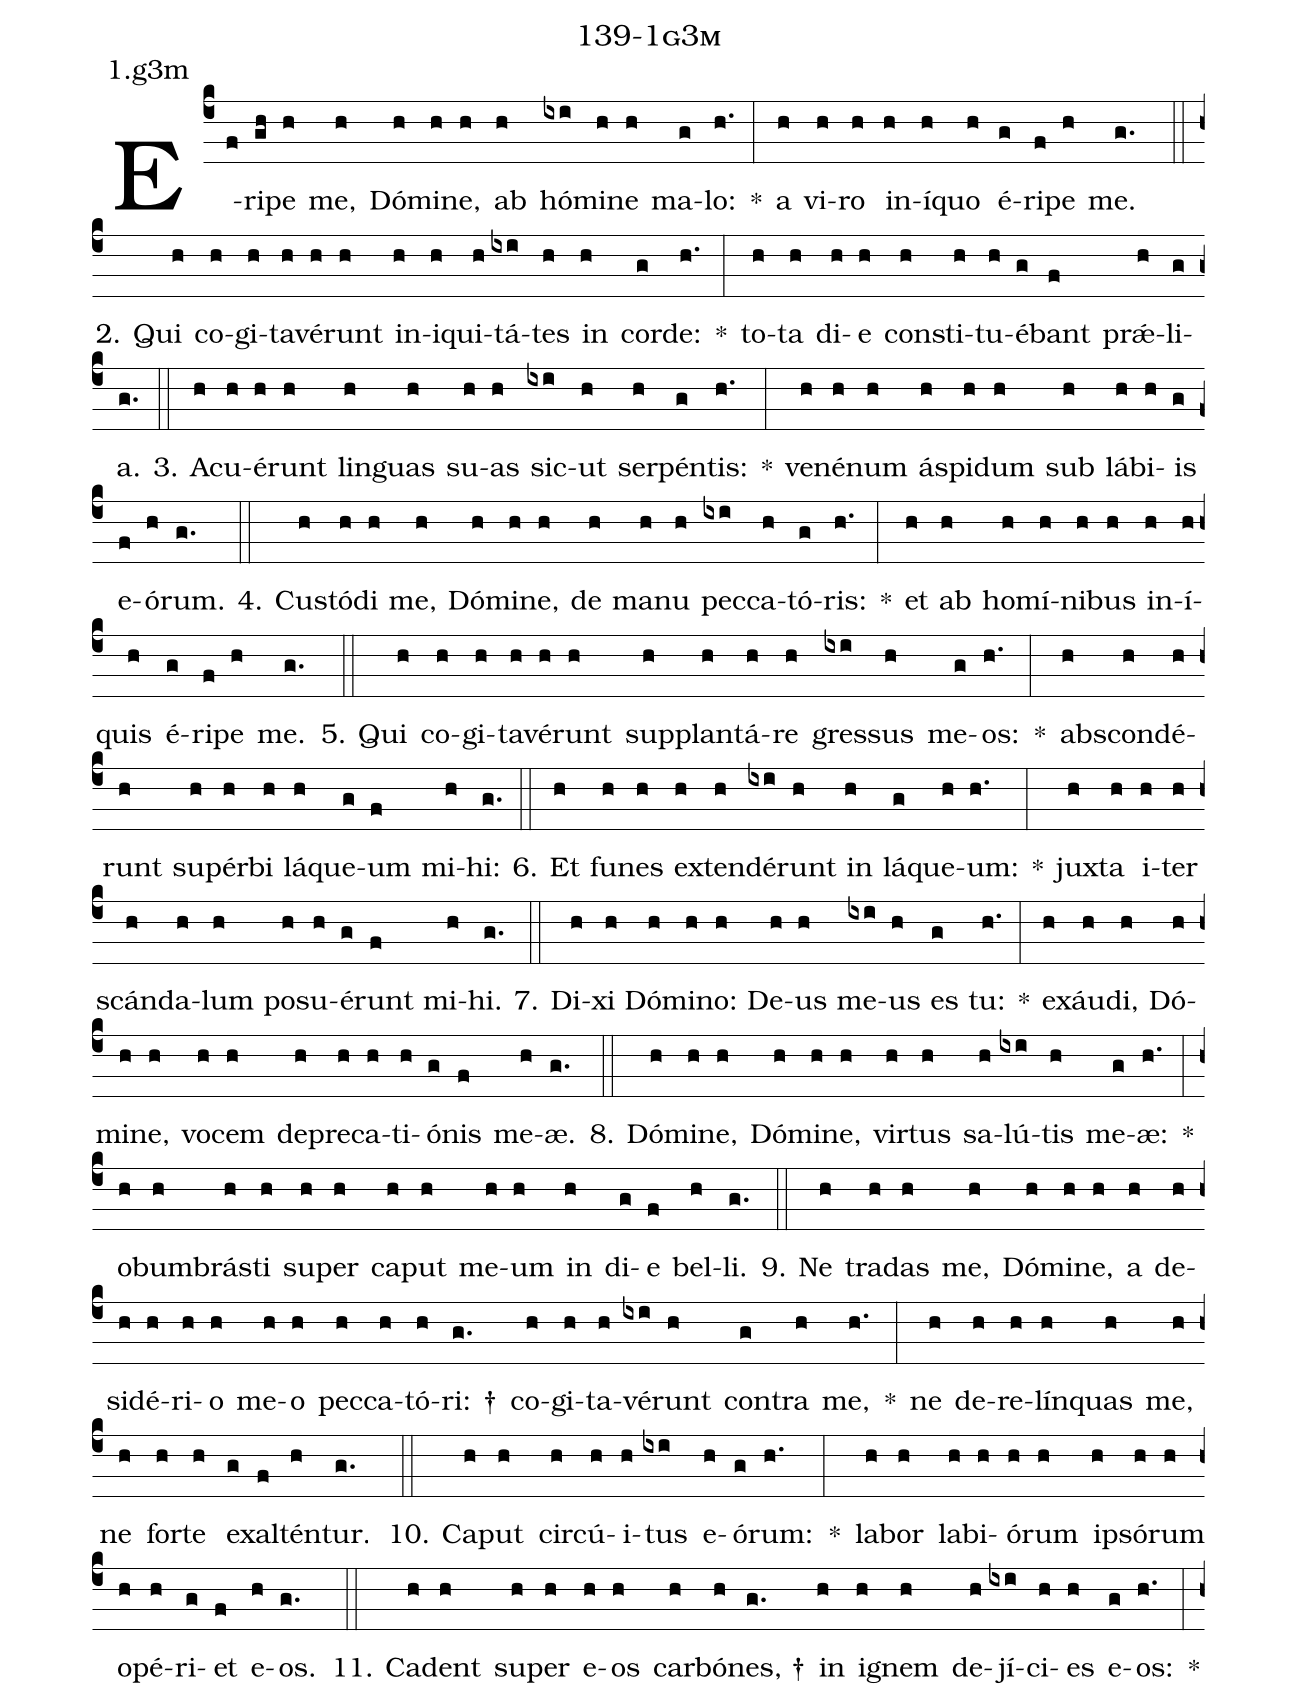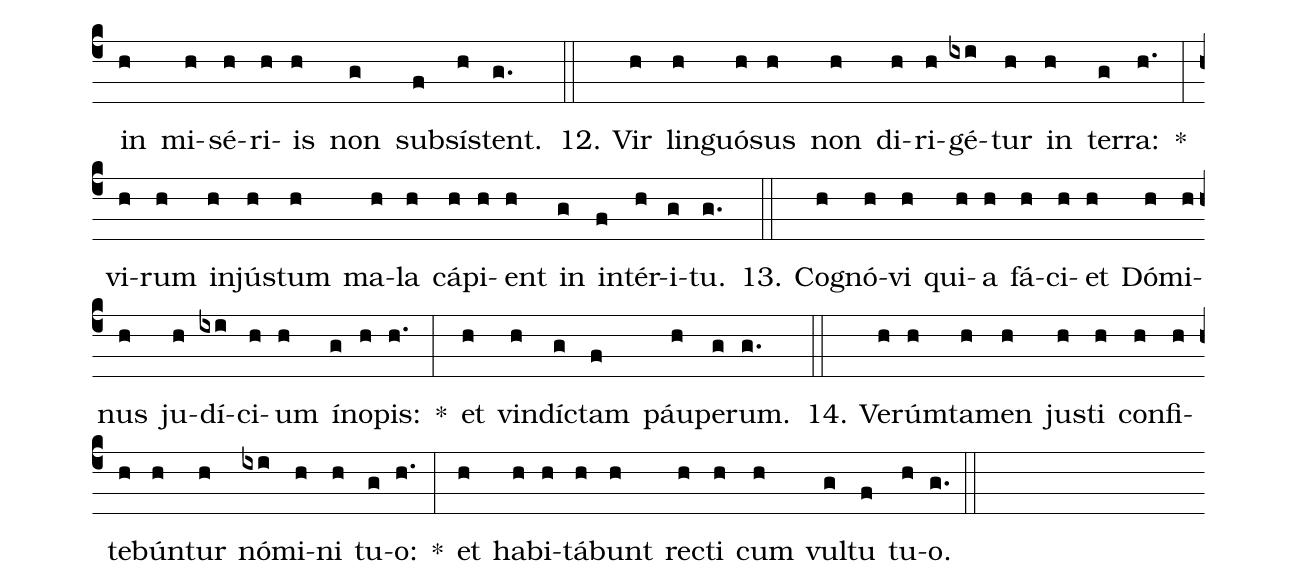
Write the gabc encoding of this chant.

name: 139-1g3m;
annotation: 1.g3m;
%%
(c4)E(f)ri(gh)pe(h) me,(h) Dó(h)mi(h)ne,(h) ab(h) hó(ixi)mi(h)ne(h) ma(g)lo:(h.) *(:) a(h) vi(h)ro(h) in(h)í(h)quo(h) é(g)ri(f)pe(h) me.(g.) (::)
2. Qui(h) co(h)gi(h)ta(h)vé(h)runt(h) in(h)i(h)qui(h)tá(ixi)tes(h) in(h) cor(g)de:(h.) *(:) to(h)ta(h) di(h)e(h) con(h)sti(h)tu(h)é(g)bant(f) prǽ(h)li(g)a.(g.) (::)
3. A(h)cu(h)é(h)runt(h) lin(h)guas(h) su(h)as(h) sic(ixi)ut(h) ser(h)pén(g)tis:(h.) *(:) ve(h)né(h)num(h) ás(h)pi(h)dum(h) sub(h) lá(h)bi(h)is(g) e(f)ó(h)rum.(g.) (::)
4. Cus(h)tó(h)di(h) me,(h) Dó(h)mi(h)ne,(h) de(h) ma(h)nu(h) pec(ixi)ca(h)tó(g)ris:(h.) *(:) et(h) ab(h) ho(h)mí(h)ni(h)bus(h) in(h)í(h)quis(h) é(g)ri(f)pe(h) me.(g.) (::)
5. Qui(h) co(h)gi(h)ta(h)vé(h)runt(h) sup(h)plan(h)tá(h)re(h) gres(ixi)sus(h) me(g)os:(h.) *(:) abs(h)con(h)dé(h)runt(h) su(h)pér(h)bi(h) lá(h)que(g)um(f) mi(h)hi:(g.) (::)
6. Et(h) fu(h)nes(h) ex(h)ten(h)dé(ixi)runt(h) in(h) lá(g)que(h)um:(h.) *(:) jux(h)ta(h) i(h)ter(h) scán(h)da(h)lum(h) po(h)su(h)é(g)runt(f) mi(h)hi.(g.) (::)
7. Di(h)xi(h) Dó(h)mi(h)no:(h) De(h)us(h) me(ixi)us(h) es(g) tu:(h.) *(:) ex(h)áu(h)di,(h) Dó(h)mi(h)ne,(h) vo(h)cem(h) de(h)pre(h)ca(h)ti(h)ó(g)nis(f) me(h)æ.(g.) (::)
8. Dó(h)mi(h)ne,(h) Dó(h)mi(h)ne,(h) vir(h)tus(h) sa(h)lú(ixi)tis(h) me(g)æ:(h.) *(:) ob(h)um(h)brás(h)ti(h) su(h)per(h) ca(h)put(h) me(h)um(h) in(h) di(g)e(f) bel(h)li.(g.) (::)
9. Ne(h) tra(h)das(h) me,(h) Dó(h)mi(h)ne,(h) a(h) de(h)si(h)dé(h)ri(h)o(h) me(h)o(h) pec(h)ca(h)tó(h)ri: †(g.) co(h)gi(h)ta(h)vé(ixi)runt(h) con(g)tra(h) me,(h.) *(:) ne(h) de(h)re(h)lín(h)quas(h) me,(h) ne(h) for(h)te(h) ex(g)al(f)tén(h)tur.(g.) (::)
10. Ca(h)put(h) cir(h)cú(h)i(h)tus(ixi) e(h)ó(g)rum:(h.) *(:) la(h)bor(h) la(h)bi(h)ó(h)rum(h) ip(h)só(h)rum(h) o(h)pé(h)ri(g)et(f) e(h)os.(g.) (::)
11. Ca(h)dent(h) su(h)per(h) e(h)os(h) car(h)bó(h)nes, †(g.) in(h) i(h)gnem(h) de(h)jí(ixi)ci(h)es(h) e(g)os:(h.) *(:) in(h) mi(h)sé(h)ri(h)is(h) non(g) sub(f)sís(h)tent.(g.) (::)
12. Vir(h) lin(h)guó(h)sus(h) non(h) di(h)ri(h)gé(ixi)tur(h) in(h) ter(g)ra:(h.) *(:) vi(h)rum(h) in(h)jús(h)tum(h) ma(h)la(h) cá(h)pi(h)ent(h) in(g) in(f)tér(h)i(g)tu.(g.) (::)
13. Co(h)gnó(h)vi(h) qui(h)a(h) fá(h)ci(h)et(h) Dó(h)mi(h)nus(h) ju(h)dí(ixi)ci(h)um(h) ín(g)o(h)pis:(h.) *(:) et(h) vin(h)díc(g)tam(f) páu(h)pe(g)rum.(g.) (::)
14. Ve(h)rúm(h)ta(h)men(h) jus(h)ti(h) con(h)fi(h)te(h)bún(h)tur(h) nó(ixi)mi(h)ni(h) tu(g)o:(h.) *(:) et(h) ha(h)bi(h)tá(h)bunt(h) rec(h)ti(h) cum(h) vul(g)tu(f) tu(h)o.(g.) (::)
